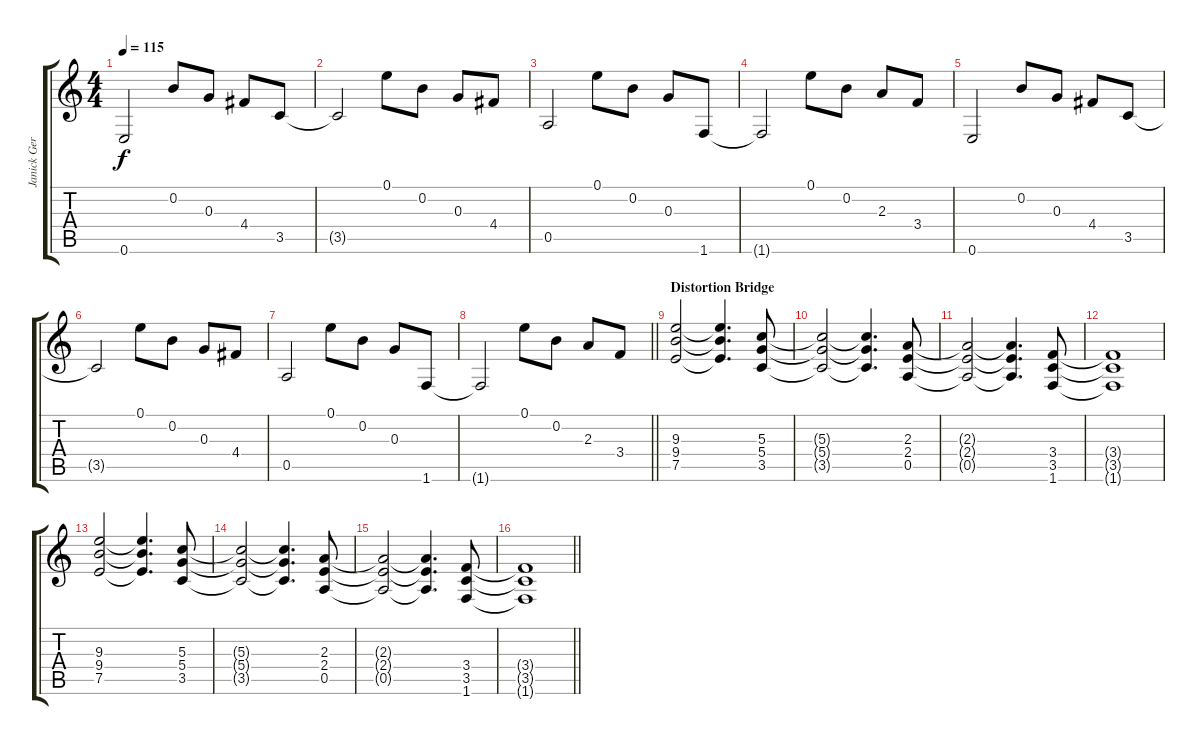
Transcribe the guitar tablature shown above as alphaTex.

\track ("Janick Gers" "Janick Ger") {instrument distortionguitar}
\staff {score tabs}
\tuning (E4 B3 G3 D3 A2 E2) {hide}
\ts (4 4)
\tempo 115
\clef g2
\ks c
0.6.2{dy f} 0.2.8 0.3.8 4.4.8 3.5.8 |
3.5{t}.2 0.1.8 0.2.8 0.3.8 4.4.8 |
0.5.2 0.1.8 0.2.8 0.3.8 1.6.8 |
1.6{t}.2 0.1.8 0.2.8 2.3.8 3.4.8 |
0.6.2 0.2.8 0.3.8 4.4.8 3.5.8 |
3.5{t}.2 0.1.8 0.2.8 0.3.8 4.4.8 |
0.5.2 0.1.8 0.2.8 0.3.8 1.6.8 |
\barLineRight lightlight
1.6{t}.2 0.1.8 0.2.8 2.3.8 3.4.8 |
\section ("" "Distortion Bridge")
(9.3 9.4 7.5).2{volume 13 instrument distortionguitar} (9.3{t} 9.4{t} 7.5{t}).4{d} (5.3 5.4 3.5).8 |
(5.3{t} 5.4{t} 3.5{t}).2 (5.3{t} 5.4{t} 3.5{t}).4{d} (2.3 2.4 0.5).8 |
(2.3{t} 2.4{t} 0.5{t}).2 (2.3{t} 2.4{t} 0.5{t}).4{d} (3.4 3.5 1.6).8 |
(3.4{t} 3.5{t} 1.6{t}).1 |
(9.3 9.4 7.5).2 (9.3{t} 9.4{t} 7.5{t}).4{d} (5.3 5.4 3.5).8 |
(5.3{t} 5.4{t} 3.5{t}).2 (5.3{t} 5.4{t} 3.5{t}).4{d} (2.3 2.4 0.5).8 |
(2.3{t} 2.4{t} 0.5{t}).2 (2.3{t} 2.4{t} 0.5{t}).4{d} (3.4 3.5 1.6).8 |
\barLineRight lightlight
(3.4{t} 3.5{t} 1.6{t}).1
